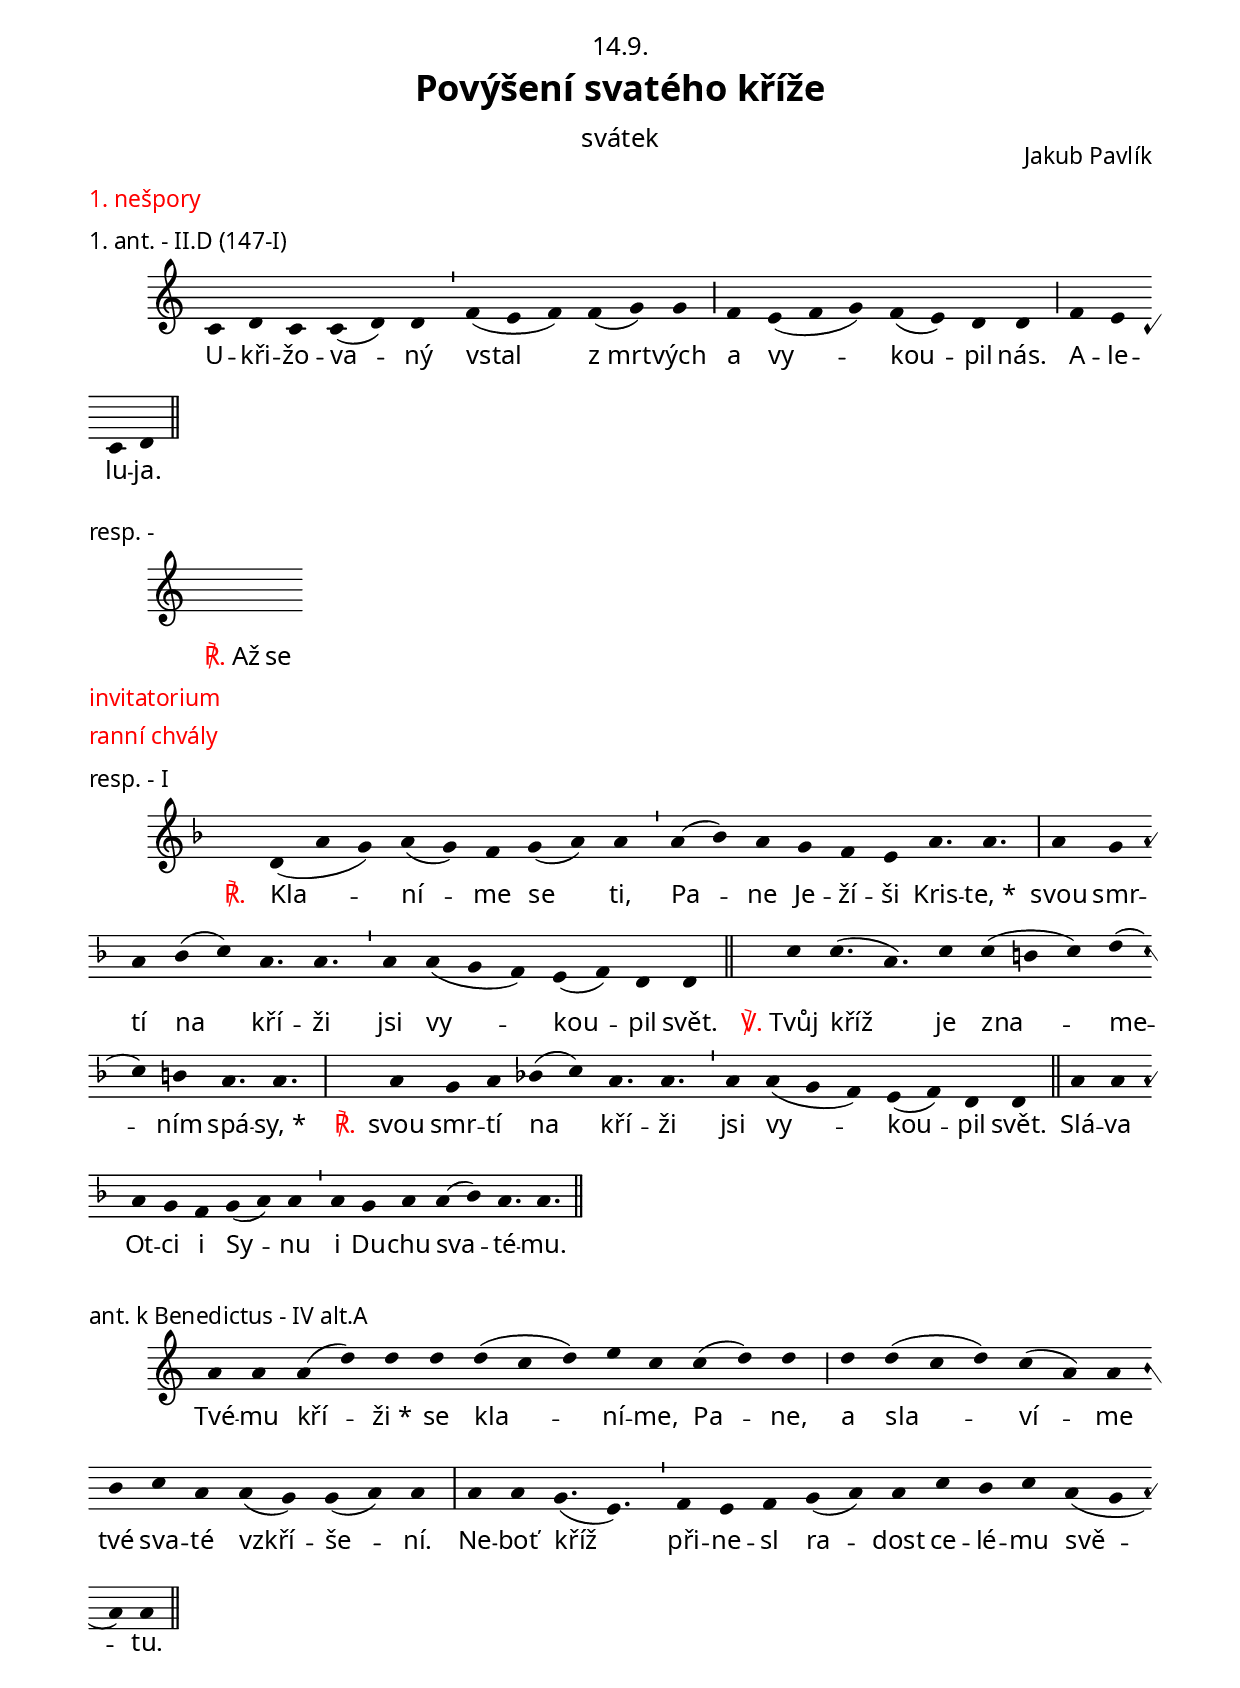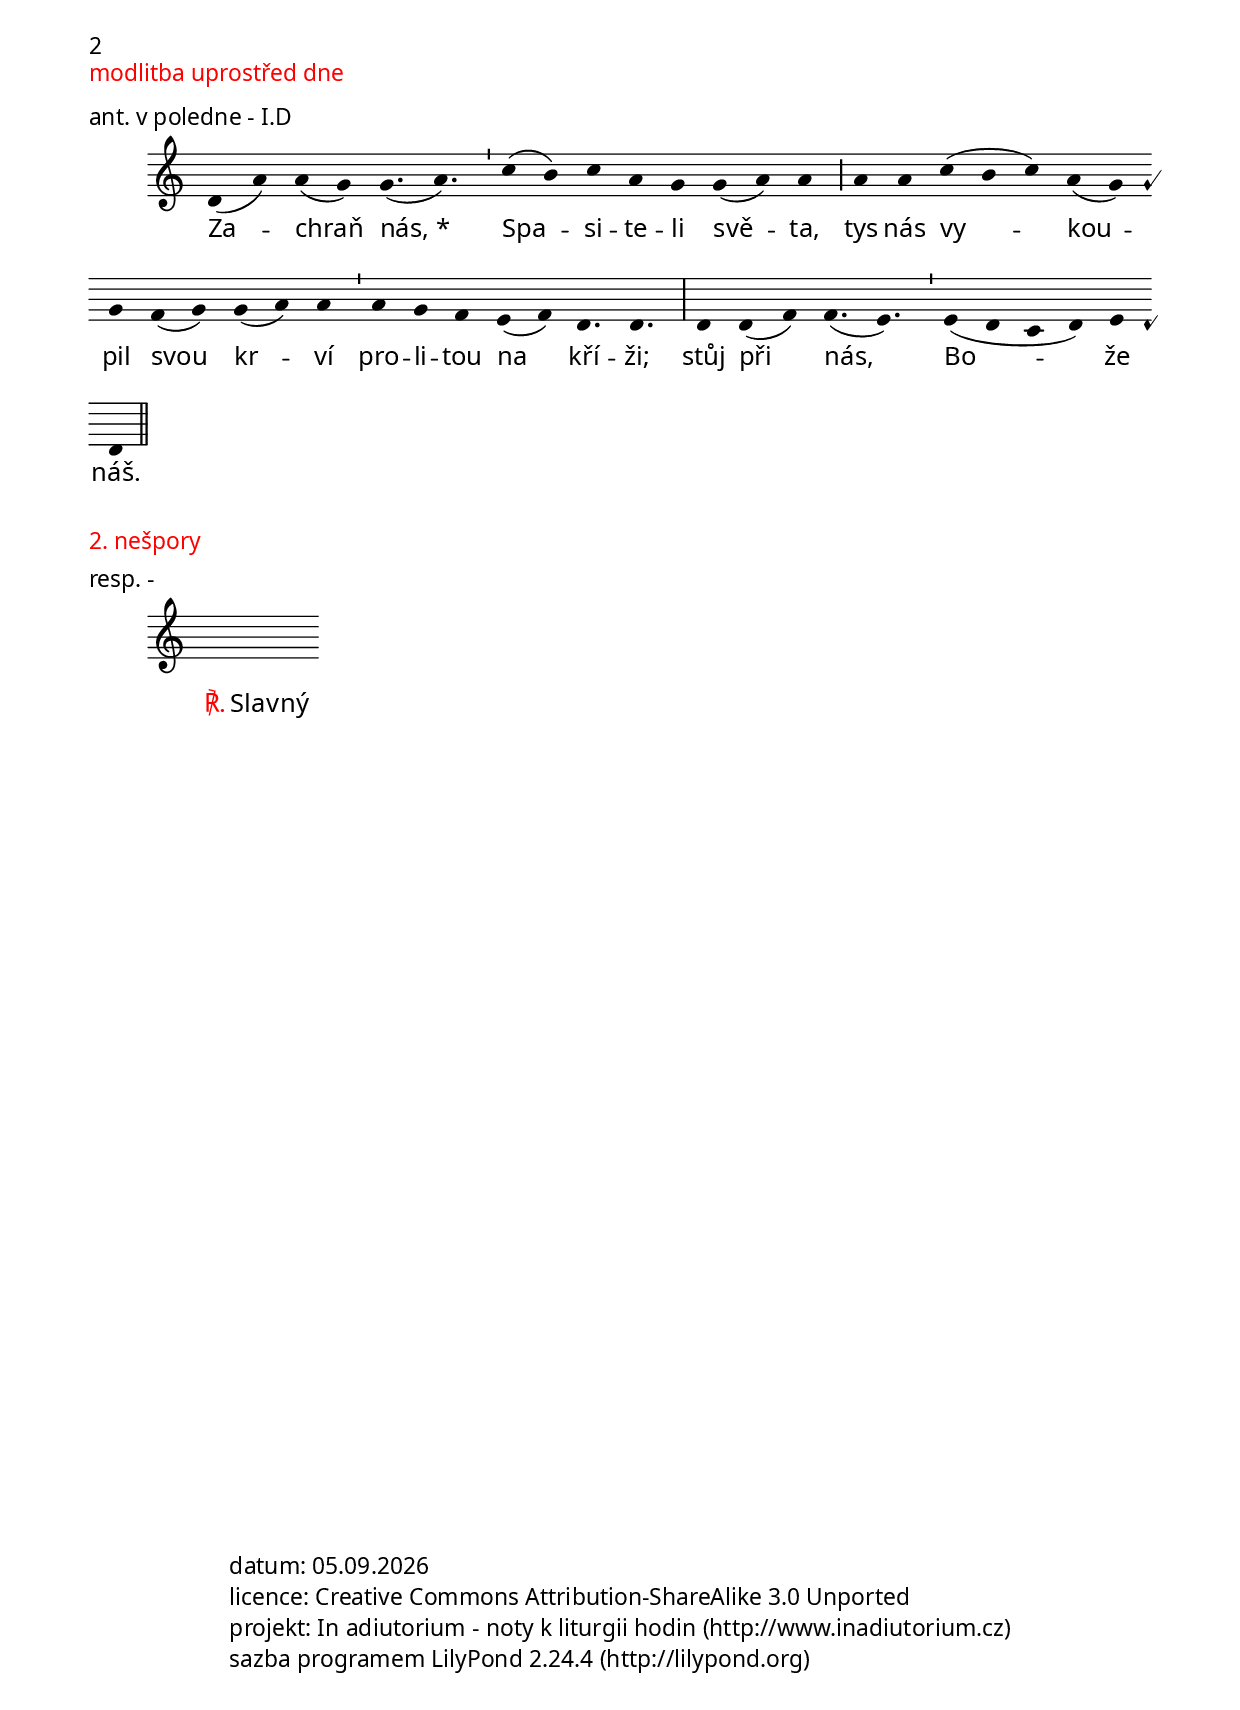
\version "2.15.40"

\include "../spolecne.ly"
\include "../dilyresponsorii.ly"

\header {
  title = \markup\titleSvatek
            "Povýšení svatého kříže"
            svátek
            14.9.
  composer = "Jakub Pavlík"
}

\markup {\nadpisHodinka {"1. nešpory"}}

\score {
  \relative c' {
    \choralniRezim
    c4 d c c( d) d \barMin f( e f) f( g) g \barMaior
    f e( f g) f( e) d d \barMaior
    f e c d \barFinalis
  }
  \addlyrics {
    U -- kři -- žo -- va -- ný vstal z_mrt -- vých
    a vy -- kou -- pil nás.
    A -- le -- lu -- ja.
  }
  \header {
    quid = "1. ant."
    modus = "II"
    differentia = "D" 
    psalmus = "147-I"
    id = ""
    fons = "za zemřelé, nešpory, ant. k Magnificat v době velikonoční"
    piece = \markup {\sestavTitulek}
  }
}

\score {
  \relative c' {
    \choralniRezim
    
  }
  \addlyrics {
    Kříž, kte -- rý zna -- me -- nal smrt,
    stal se nám stro -- mem ži -- vo -- ta.
    A -- le -- lu -- ja.
  }
  \header {
    quid = "2. ant."
    modus = ""
    differentia = "" 
    psalmus = "147-II"
    id = ""
    piece = \markup {\sestavTitulek}
  }
}

\score {
  \relative c' {
    \choralniRezim
    
  }
  \addlyrics {
    Na -- ší je -- di -- nou chlou -- bou
    je kříž na -- še -- ho Pá -- na Je -- ží -- še Kris -- ta.
  }
  \header {
    quid = "3. ant."
    modus = ""
    differentia = "" 
    psalmus = "Flp 2"
    id = ""
    piece = \markup {\sestavTitulek}
  }
}

\score {
  \relative c' {
    \choralniRezim
    
    % R
    \neviditelna a
    
    % V
    \neviditelna a
    
    % R
    \neviditelna a
    
    % Slava
  }
  \addlyrics {
    \Response Až se při -- blí -- ží den sou -- du,_*
    ob -- je -- ví se na ne -- bi zna -- me -- ní Sy -- na člo -- vě -- ka.
    \Verse Vzpřim -- te se a zdvih -- ně -- te hla -- vu,
    pro -- to -- že se blí -- ží va -- še vy -- kou -- pe -- ní;_*
    \Response ob -- je -- ví se na ne -- bi zna -- me -- ní Sy -- na člo -- vě -- ka.
    \textRespDoxologie
  }
  \header {
    quid = "resp."
    modus = ""
    id = ""
    piece = \markup {\sestavTitulekResp}
  }
}

\score {
  \relative c' {
    \choralniRezim
    
  }
  \addlyrics {
    Kris -- tus mu -- sel tr -- pět a vstát z_mrt -- vých,
    a tak ve -- jít do své slá -- vy.
  }
  \header {
    quid = "ant. k Magnificat"
    modus = ""
    differentia = "" 
    psalmus = ""
    id = ""
    piece = \markup {\sestavTitulekBezZalmu}
  }
}

\markup {\nadpisHodinka {"invitatorium"}}

\score {
  \relative c' {
    \choralniRezim
    
  }
  \addlyrics {
    Pojď -- me, klaň -- me se Kris -- tu Krá -- li;
    kříž je zna -- me -- ním je -- ho ví -- těz -- ství nad smr -- tí.
  }
  \header {
    quid = "ant."
    modus = ""
    differentia = "" 
    psalmus = ""
    id = ""
    piece = \markup {\sestavTitulekBezZalmu}
  }
}

\markup {\nadpisHodinka {"ranní chvály"}}

\score {
  \relative c' {
    \choralniRezim
    
  }
  \addlyrics {
    Ten, kte -- rý ze -- mřel na kří -- ži,
    zlo -- mil moc smr -- ti
    a vlast -- ní mo -- cí vstal tře -- tí -- ho dne z_mrt -- vých.
  }
  \header {
    quid = "1. ant."
    modus = ""
    differentia = "" 
    psalmus = "Žalm 63"
    id = ""
    piece = \markup {\sestavTitulek}
  }
}

\score {
  \relative c' {
    \choralniRezim
    
  }
  \addlyrics {
    Slav -- ně zá -- ří sva -- té dře -- vo kří -- že,
    na kte -- rém vi -- sel Spa -- si -- tel svě -- ta.
  }
  \header {
    quid = "2. ant."
    modus = ""
    differentia = "" 
    psalmus = "Dan 3-III"
    id = ""
    piece = \markup {\sestavTitulek}
  }
}

\score {
  \relative c' {
    \choralniRezim
    
  }
  \addlyrics {
    Ži -- vo -- to -- dár -- ný kříž
    při -- ná -- ší ra -- dost ce -- lé -- mu svě -- tu:
    ví -- těz -- ně kra -- lu -- je,
    za -- hla -- zu --- je kaž -- dou vi -- nu
    a při -- ná -- ší svě -- tu spá -- su.
    A -- le -- lu -- ja.
  }
  \header {
    quid = "3. ant."
    modus = ""
    differentia = "" 
    psalmus = "Žalm 149"
    id = ""
    piece = \markup {\sestavTitulek}
  }
}

\score {
  \relative c' {
    \choralniRezim
    \key f \major
    % R
    \neviditelna d
    d4( a' g) a( g) f g( a) a \barMin a( bes) a g f e a4. a \barMax
    a4 g a bes( c) a4. a \barMin a4 a( g f) e( f) d d \barFinalis
    % V
    \neviditelna a
    c' c4.( a) c4 c( b c) d( c) b a4. a \barMax
    % R
    \neviditelna a
    a4 g a bes!( c) a4. a \barMin a4 a( g f) e( f) d d \barFinalis
    % Slava
    a'4 a a g f g( a) a \barMin a g a a( bes) a4. a \barFinalis
  }
  \addlyrics {
    \Response Kla -- ní -- me se ti, Pa -- ne Je -- ží -- ši Kris -- te,_*
    svou smr -- tí na kří -- ži jsi vy -- kou -- pil svět.
    \Verse Tvůj kříž je zna -- me -- ním spá -- sy,_*
    \Response svou smr -- tí na kří -- ži jsi vy -- kou -- pil svět.
    \textRespDoxologie
  }
  \header {
    quid = "resp."
    modus = "I"
    id = ""
    fons = "Svatý týden, k nešporám"
    piece = \markup {\sestavTitulekResp}
  }
}

\score {
  \relative c'' {
    \choralniRezim
    a4 a a( d) d d d( c d) e c c( d) d \barMaior
    d d( c d) c( a) a b c a a( g) g( a) a \barMax
    a a g4.( e) \barMin f4 e f g( a) a c b c a( g a) a \barFinalis
  }
  \addlyrics {
    Tvé -- mu kří -- ži_* se kla -- ní -- me, Pa -- ne,
    a sla -- ví -- me tvé sva -- té vzkří -- še -- ní.
    Ne -- boť kříž při -- ne -- sl ra -- dost ce -- lé -- mu svě -- tu.
  }
  \header {
    quid = "ant. k Benedictus"
    modus = "IV alt"
    differentia = "A" 
    psalmus = ""
    id = ""
    fons = "Velký pátek, r.ch., 3. ant."
    piece = \markup {\sestavTitulekBezZalmu}
  }
}

\markup {\nadpisHodinka {"modlitba uprostřed dne"}}

\score {
  \relative c' {
    \choralniRezim
    
  }
  \addlyrics {
    Za -- chraň nás, Kris -- te, náš Vy -- ku -- pi -- te -- li,
    ve -- li -- kou mo -- cí a si -- lou kří -- že;
    za -- chrá -- nils Pet -- ra na mo -- ři,
    smi -- luj se i nad ná -- mi.
  }
  \header {
    quid = "ant. dopoledne"
    modus = ""
    differentia = "" 
    psalmus = ""
    id = ""
    piece = \markup {\sestavTitulekBezZalmu}
  }
}

\score {
  \relative c' {
    \choralniRezim
    d4( a') a( g) g4.( a) \barMin c4( b) c a g g( a) a \barMaior
    a a c( b c) a( g) g f( g) g( a) a \barMin a g f e( f) d4. d \barMax
    d4 d( f) f4.( e) \barMin e4( d c d) e d \barFinalis
  }
  \addlyrics {
    Za -- chraň nás,_* Spa -- si -- te -- li svě -- ta,
    tys nás vy -- kou -- pil svou kr -- ví pro -- li -- tou na kří -- ži;
    stůj při nás, Bo -- že náš.
  }
  \header {
    quid = "ant. v poledne"
    modus = "I"
    differentia = "D" 
    psalmus = ""
    id = ""
    fons = "Bílá sobota, k Benedictus"
    piece = \markup {\sestavTitulekBezZalmu}
  }
}

\score {
  \relative c' {
    \choralniRezim
    
  }
  \addlyrics {
    Za -- chraň nás svým kří -- žem,
    Pa -- ne Je -- ží -- ši Kris -- te;
    ty jsi svou smr -- tí na -- ši smrt pře -- mo -- hl
    a svým vzkří -- še -- ním ob -- no -- vils ži -- vot.
  }
  \header {
    quid = "ant. odpoledne"
    modus = ""
    differentia = "" 
    psalmus = ""
    id = ""
    piece = \markup {\sestavTitulekBezZalmu}
  }
}

\markup {\nadpisHodinka {"2. nešpory"}}

\score {
  \relative c' {
    \choralniRezim
    
  }
  \addlyrics {
    Po -- di -- vu -- hod -- né dí -- lo
    Bo -- ží mi -- lo -- srd -- né lás -- ky!
    Smrt mu -- se -- la ze -- mřít,
    když na kří -- ži ze -- mřel ži -- vot.
  }
  \header {
    quid = "1. ant."
    modus = ""
    differentia = "" 
    psalmus = "Žalm 110"
    id = ""
    piece = \markup {\sestavTitulek}
  }
}

\score {
  \relative c' {
    \choralniRezim
    
  }
  \addlyrics {
    Tvé -- mu kří -- ži se kla -- ní -- me, Pa -- ne,
    a sla -- ví -- me pa -- mát -- ku tvé -- ho u -- mu -- če -- ní;
    tr -- pěl jsi za nás,
    smi -- luj se nad ná -- mi.
  }
  \header {
    quid = "2. ant."
    modus = ""
    differentia = "" 
    psalmus = "Žalm 116-II"
    id = ""
    piece = \markup {\sestavTitulek}
  }
}

\score {
  \relative c' {
    \choralniRezim
    
  }
  \addlyrics {
    Kla -- ní -- me se ti, Kris -- te, a ve -- le -- bí -- me tě,
    ne -- boť svým kří -- žem jsi vy -- kou -- pil svět.
  }
  \header {
    quid = "3. ant."
    modus = ""
    differentia = "" 
    psalmus = "Zj 4"
    id = ""
    piece = \markup {\sestavTitulek}
  }
}

\score {
  \relative c' {
    \choralniRezim
    
    % R
    \neviditelna a
    
    % V
    \neviditelna a
    
    % R
    \neviditelna a
    
    % Slava
  }
  \addlyrics {
    \Response Slav -- ný sva -- tý kří -- ži,
    na to -- bě Kris -- tus zví -- tě -- zil nad smr -- tí,_*
    a při -- ne -- sl ra -- dost ce -- lé -- mu svě -- tu.
    \Verse Svou kr -- ví vy --- myl rá -- ny na -- šich hří -- chů_*
    \Response a při -- ne -- sl ra -- dost ce -- lé -- mu svě -- tu.
    \textRespDoxologie
  }
  \header {
    quid = "resp."
    modus = ""
    id = ""
    piece = \markup {\sestavTitulekResp}
  }
}

\score {
  \relative c' {
    \choralniRezim
    
  }
  \addlyrics {
    Sva -- tý kří -- ži,
    zna -- me -- ní ví -- těz -- ství a spá -- sy,
    veď nás,
    ať ví -- těz -- ně do -- jde -- me do ne -- bes -- ké slá -- vy.
  }
  \header {
    quid = "ant. k Magnificat"
    modus = ""
    differentia = "" 
    psalmus = ""
    id = ""
    piece = \markup {\sestavTitulekBezZalmu}
  }
}